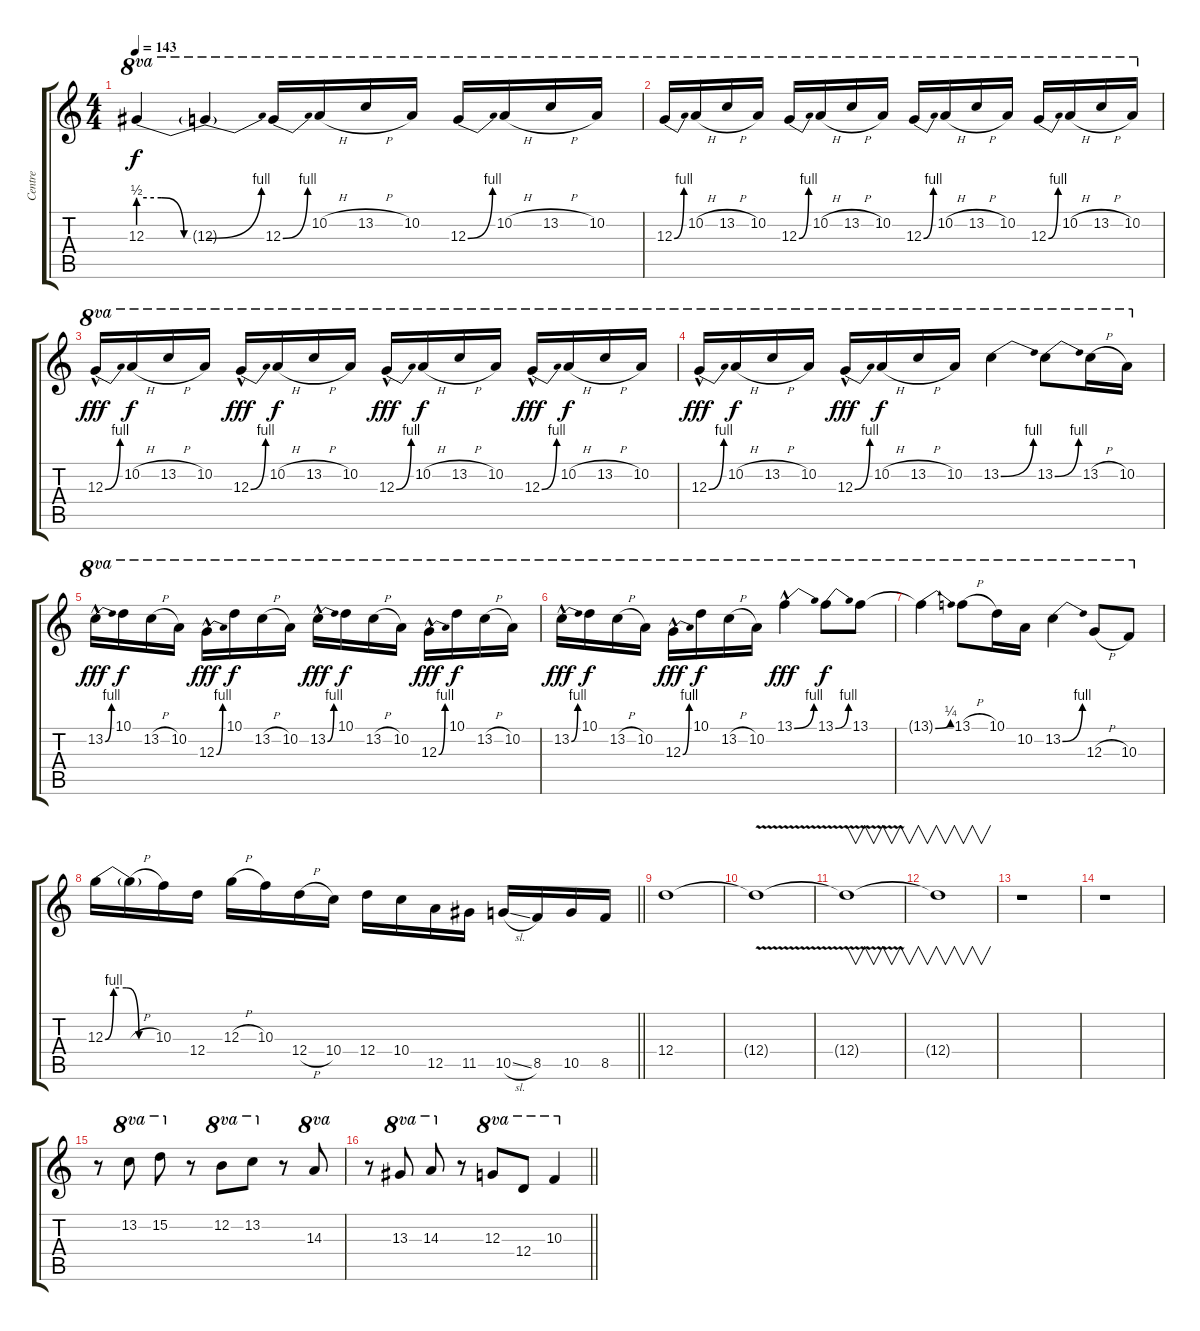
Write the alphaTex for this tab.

\track ("Centre" "Centre") {instrument distortionguitar}
\staff {score tabs}
\tuning (E4 B3 G3 D3 A2 D2) {hide}
\ts (4 4)
\tempo 143
\clef g2
\ks c
12.3{be (custom 0 2 20 2 40 0 60 0)}.4{ot 8va dy f} 12.3{be (bend 0 0 60 4) t}.4{ot 8va} 12.3{be (bend 0 0 60 4)}.16{ot 8va} 10.2{h}.16{ot 8va} 13.2{h}.16{ot 8va} 10.2.16{ot 8va} 12.3{be (bend 0 0 60 4)}.16{ot 8va} 10.2{h}.16{ot 8va} 13.2{h}.16{ot 8va} 10.2.16{ot 8va} |
12.3{be (bend 0 0 60 4)}.16{ot 8va} 10.2{h}.16{ot 8va} 13.2{h}.16{ot 8va} 10.2.16{ot 8va} 12.3{be (bend 0 0 60 4)}.16{ot 8va} 10.2{h}.16{ot 8va} 13.2{h}.16{ot 8va} 10.2.16{ot 8va} 12.3{be (bend 0 0 60 4)}.16{ot 8va} 10.2{h}.16{ot 8va} 13.2{h}.16{ot 8va} 10.2.16{ot 8va} 12.3{be (bend 0 0 60 4)}.16{ot 8va} 10.2{h}.16{ot 8va} 13.2{h}.16{ot 8va} 10.2.16{ot 8va} |
12.3{be (bend 0 0 60 4) hac}.16{ot 8va dy fff} 10.2{h}.16{ot 8va dy f} 13.2{h}.16{ot 8va} 10.2.16{ot 8va} 12.3{be (bend 0 0 60 4) hac}.16{ot 8va dy fff} 10.2{h}.16{ot 8va dy f} 13.2{h}.16{ot 8va} 10.2.16{ot 8va} 12.3{be (bend 0 0 60 4) hac}.16{ot 8va dy fff} 10.2{h}.16{ot 8va dy f} 13.2{h}.16{ot 8va} 10.2.16{ot 8va} 12.3{be (bend 0 0 60 4) hac}.16{ot 8va dy fff} 10.2{h}.16{ot 8va dy f} 13.2{h}.16{ot 8va} 10.2.16{ot 8va} |
12.3{be (bend 0 0 60 4) hac}.16{ot 8va dy fff} 10.2{h}.16{ot 8va dy f} 13.2{h}.16{ot 8va} 10.2.16{ot 8va} 12.3{be (bend 0 0 60 4) hac}.16{ot 8va dy fff} 10.2{h}.16{ot 8va dy f} 13.2{h}.16{ot 8va} 10.2.16{ot 8va} 13.2{be (bend 0 0 60 4)}.4{ot 8va} 13.2{be (bend 0 0 60 4)}.8{ot 8va} 13.2{h}.16{ot 8va} 10.2.16{ot 8va} |
13.2{be (bend 0 0 60 4) hac}.16{ot 8va dy fff} 10.1.16{ot 8va dy f} 13.2{h}.16{ot 8va} 10.2.16{ot 8va} 12.3{be (bend 0 0 60 4) hac}.16{ot 8va dy fff} 10.1.16{ot 8va dy f} 13.2{h}.16{ot 8va} 10.2.16{ot 8va} 13.2{be (bend 0 0 60 4) hac}.16{ot 8va dy fff} 10.1.16{ot 8va dy f} 13.2{h}.16{ot 8va} 10.2.16{ot 8va} 12.3{be (bend 0 0 60 4) hac}.16{ot 8va dy fff} 10.1.16{ot 8va dy f} 13.2{h}.16{ot 8va} 10.2.16{ot 8va} |
13.2{be (bend 0 0 60 4) hac}.16{ot 8va dy fff} 10.1.16{ot 8va dy f} 13.2{h}.16{ot 8va} 10.2.16{ot 8va} 12.3{be (bend 0 0 60 4) hac}.16{ot 8va dy fff} 10.1.16{ot 8va dy f} 13.2{h}.16{ot 8va} 10.2.16{ot 8va} 13.1{be (bend 0 0 60 4) hac}.4{ot 8va dy fff} 13.1{be (bend 0 0 60 4)}.8{ot 8va dy f} 13.1.8{ot 8va} |
13.1{be (bend 0 0 60 1) t}.4{ot 8va} 13.1{h}.8{ot 8va} 10.1.16{ot 8va} 10.2.16{ot 8va} 13.2{be (bend 0 0 60 4)}.4{ot 8va} 12.3{h}.8{ot 8va} 10.3.8{ot 8va} |
\barLineRight lightlight
12.3{be (custom 0 0 10 4 25 4 40 0 60 0)}.16 12.3{h t}.16 10.3.16 12.4.16 12.3{h}.16 10.3.16 12.4{h}.16 10.4.16 12.4.16 10.4.16 12.5.16 11.5.16 10.5{sl}.16 8.5.16 10.5.16 8.5.16 |
12.4.1 |
12.4{v t}.1 |
12.4{t}.1{v} |
12.4{t}.1{v} |
r.1 |
r.1 |
r.8 13.2.8{ot 8va} 15.2.8{ot 8va} r.8 12.2.8{ot 8va} 13.2.8{ot 8va} r.8 14.3.8{ot 8va} |
\barLineRight lightlight
r.8 13.3.8{ot 8va} 14.3.8{ot 8va} r.8 12.3.8{ot 8va} 12.4.8{ot 8va} 10.3.4{ot 8va}
